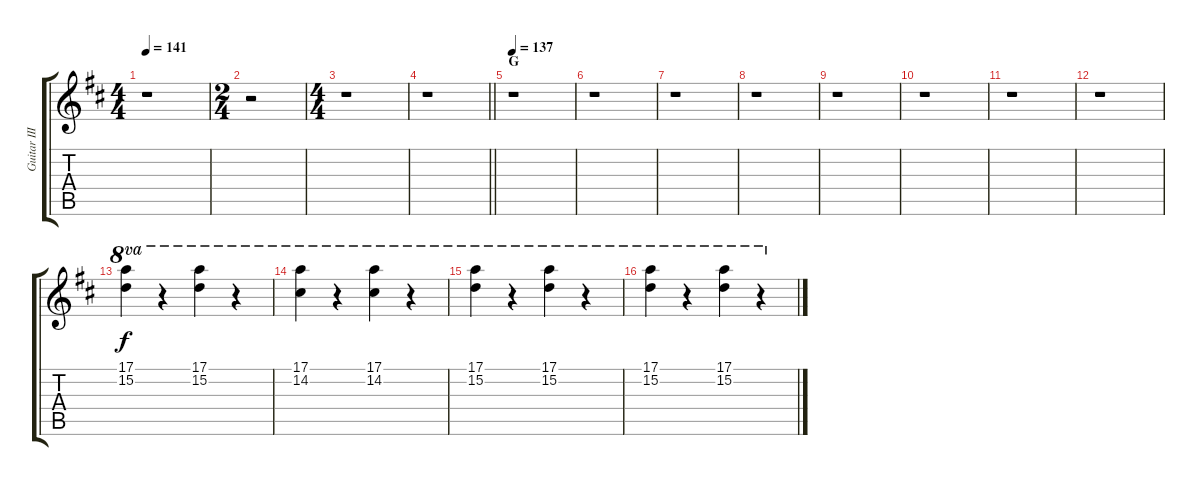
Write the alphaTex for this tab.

\track ("Guitar III" "Guitar III") {instrument electricguitarjazz}
\staff {score tabs}
\tuning (E4 B3 G3 D3 A2 E2) {hide}
\ts (4 4)
\tempo 141
\clef g2
\ks d
r.1{dy f} |
\ts (2 4)
r.2 |
\ts (4 4)
r.1 |
\barLineRight lightlight
r.1 |
\section ("" "G")
\tempo 137
r.1 |
r.1 |
r.1 |
r.1 |
r.1 |
r.1 |
r.1 |
r.1 |
(17.1 15.2).4{ot 8va} r.4{ot 8va} (17.1 15.2).4{ot 8va} r.4{ot 8va} |
(17.1 14.2).4{ot 8va} r.4{ot 8va} (17.1 14.2).4{ot 8va} r.4{ot 8va} |
(17.1 15.2).4{ot 8va} r.4{ot 8va} (17.1 15.2).4{ot 8va} r.4{ot 8va} |
(17.1 15.2).4{ot 8va} r.4{ot 8va} (17.1 15.2).4{ot 8va} r.4{ot 8va}
